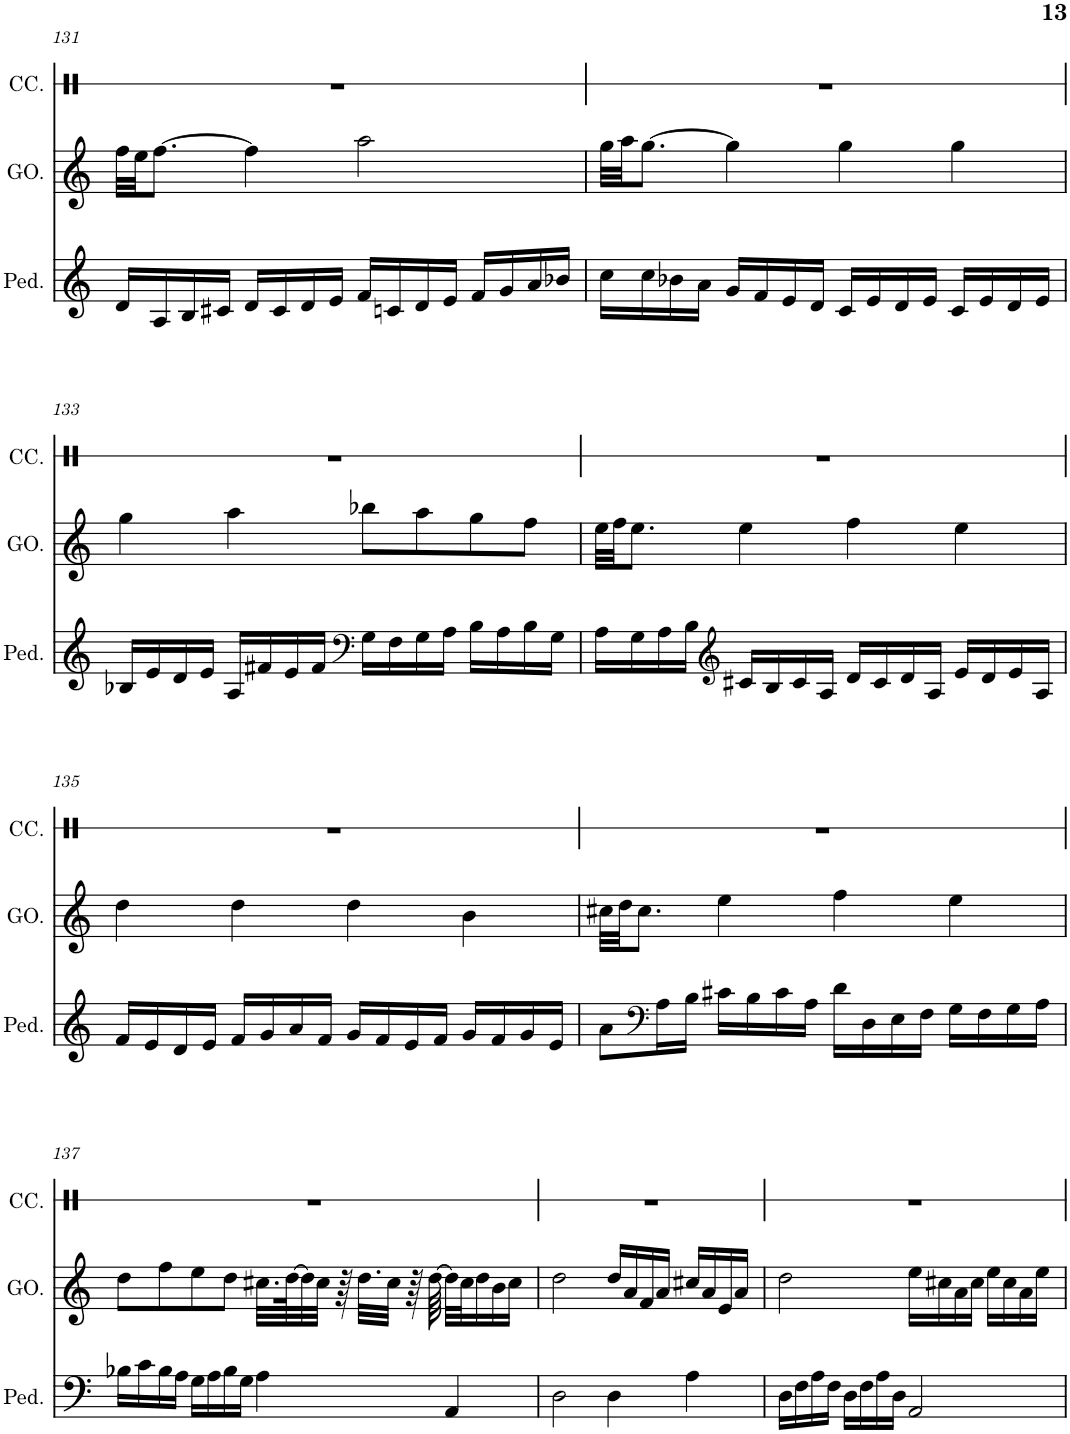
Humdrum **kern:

**kern	**kern	**kern
*part3	*part2	*part1
*staff3	*staff2	*staff1
*I"Pédale - Ch2	*I"Grand Orgue - Ch1	*I"ControlsChange - Ch16
*	*I'GO.	*I'CC.
!!LO:PB:g=z
*clefG2	*clefG2	*clefX
*k[]	*k[]	*k[]
*M4/4	*M4/4	*M4/4
=131	=131	=131
16d/LL	32ff\LLL	1r
.	32ee\JJ	.
16A/	[8.ff\J	.
16B/	.	.
16c#X/JJ	.	.
16d/LL	4ff\]	.
16c#/	.	.
16d/	.	.
16e/JJ	.	.
16f/LL	2aa\	.
16cn/	.	.
16d/	.	.
16e/JJ	.	.
16f/LL	.	.
16g/	.	.
16a/	.	.
16b-X/JJ	.	.
=132	=132	=132
16cc\LL	32gg\LLL	1r
.	32aa\JJ	.
16cc\	[8.gg\J	.
16b-X\	.	.
16a\JJ	.	.
16g/LL	4gg\]	.
16f/	.	.
16e/	.	.
16d/JJ	.	.
16c/LL	4gg\	.
16e/	.	.
16d/	.	.
16e/JJ	.	.
16c/LL	4gg\	.
16e/	.	.
16d/	.	.
16e/JJ	.	.
!!LO:LB:g=z
=133	=133	=133
16B-X/LL	4gg\	1r
16e/	.	.
16d/	.	.
16e/JJ	.	.
16A/LL	4aa\	.
16f#X/	.	.
16e/	.	.
16f#/JJ	.	.
*clefF4	*	*
16G\LL	8bb-X\L	.
16F\	.	.
16G\	8aa\	.
16A\JJ	.	.
16B-\LL	8gg\	.
16A\	.	.
16B-\	8ff\J	.
16G\JJ	.	.
=134	=134	=134
16A\LL	32ee\LLL	1r
.	32ff\JJ	.
16G\	8.ee\J	.
16A\	.	.
16B\JJ	.	.
*clefG2	*	*
16c#X/LL	4ee\	.
16B/	.	.
16c#/	.	.
16A/JJ	.	.
16d/LL	4ff\	.
16c#/	.	.
16d/	.	.
16A/JJ	.	.
16e/LL	4ee\	.
16d/	.	.
16e/	.	.
16A/JJ	.	.
!!LO:LB:g=z
=135	=135	=135
16f/LL	4dd\	1r
16e/	.	.
16d/	.	.
16e/JJ	.	.
16f/LL	4dd\	.
16g/	.	.
16a/	.	.
16f/JJ	.	.
16g/LL	4dd\	.
16f/	.	.
16e/	.	.
16f/JJ	.	.
16g/LL	4b\	.
16f/	.	.
16g/	.	.
16e/JJ	.	.
=136	=136	=136
8a\L	32cc#X\LLL	1r
.	32dd\JJ	.
.	8.cc#\J	.
*clefF4	*	*
16A\L	.	.
16B\JJ	.	.
16c#X\LL	4ee\	.
16B\	.	.
16c#\	.	.
16A\JJ	.	.
16d\LL	4ff\	.
16D\	.	.
16E\	.	.
16F\JJ	.	.
16G\LL	4ee\	.
16F\	.	.
16G\	.	.
16A\JJ	.	.
!!LO:LB:g=z
=137	=137	=137
16B-X\LL	8dd\L	1r
16c\	.	.
16B-\	8ff\	.
16A\JJ	.	.
16G\LL	8ee\	.
16A\	.	.
16B-\	8dd\J	.
16G\JJ	.	.
4A\	32.cc#X\LLL	.
.	[64dd\K	.
.	32dd\]	.
.	32cc#\JJJ	.
.	64r	.
.	32.dd\LLL	.
.	32cc#\JJJ	.
.	64r	.
.	[64dd\	.
4AA/	32dd\LLL]	.
.	32cc#\J	.
.	16dd\	.
.	16b\	.
.	16cc#\JJ	.
=138	=138	=138
2D\	2dd\	1r
4D\	16dd/LL	.
.	16a/	.
.	16f/	.
.	16a/JJ	.
4A\	16cc#X/LL	.
.	16a/	.
.	16e/	.
.	16a/JJ	.
=139	=139	=139
16D\LL	2dd\	1r
16F\	.	.
16A\	.	.
16F\JJ	.	.
16D\LL	.	.
16F\	.	.
16A\	.	.
16D\JJ	.	.
2AA/	16ee\LL	.
.	16cc#X\	.
.	16a\	.
.	16cc#\JJ	.
.	16ee\LL	.
.	16cc#\	.
.	16a\	.
.	16ee\JJ	.
=	=	=
*-	*-	*-
